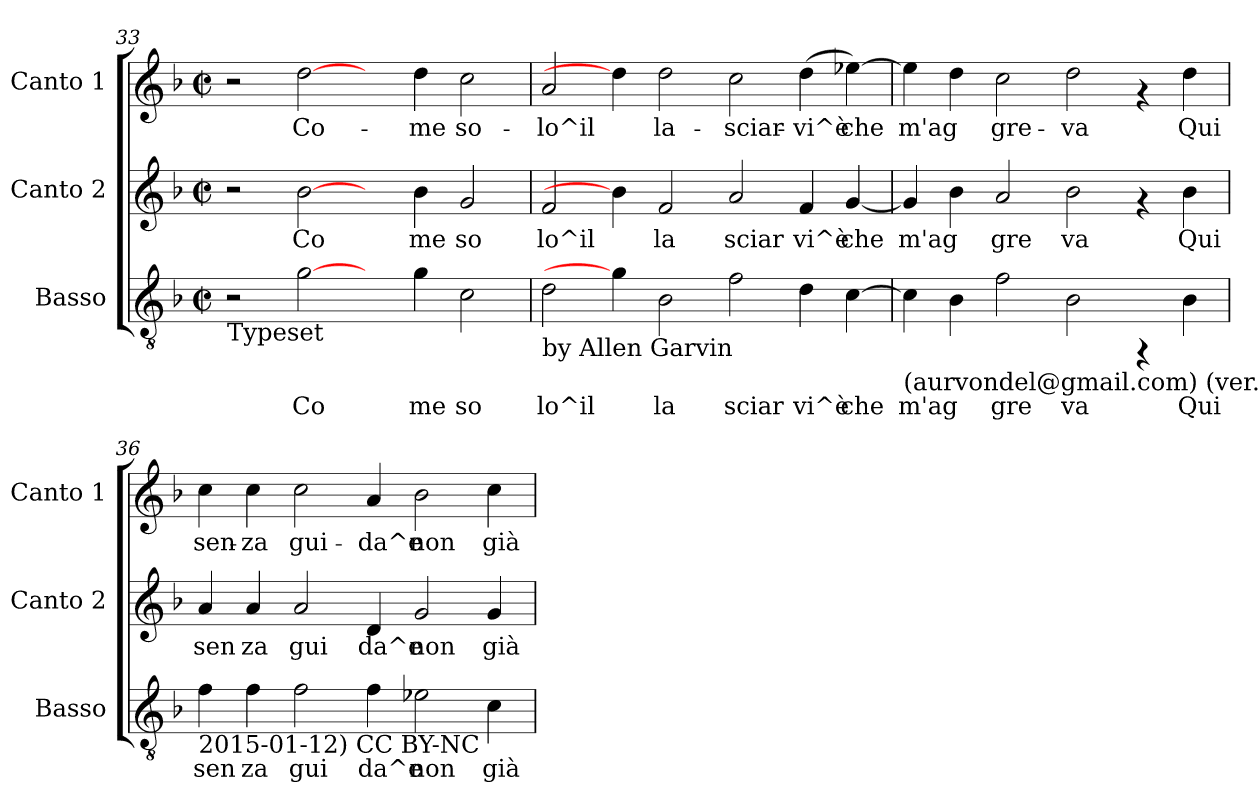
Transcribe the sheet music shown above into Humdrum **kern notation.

**kern	**text	**kern	**text	**kern	**text
*part3	*part3	*part2	*part2	*part1	*part1
*staff3	*staff3	*staff2	*staff2	*staff1	*staff1
*I"Basso	*	*I"Canto 2	*	*I"Canto 1	*
*I'Basso	*	*I'Canto 2	*	*I'Canto 1	*
*clefGv2	*	*clefG2	*	*clefG2	*
*k[b-]	*	*k[b-]	*	*k[b-]	*
*F:	*	*F:	*	*F:	*
*M2/2	*	*M2/2	*	*M2/2	*
*met(c|)	*	*met(c|)	*	*met(c|)	*
=33	=33	=33	=33	=33	=33
!LO:TX:b:t=Typeset	!	!	!	!	!
2r	.	2r	.	2r	.
!	!LO:LY:b:cj	!	!LO:LY:b:cj	!	!LO:LY:b:cj
[2g\	Co	[2b-\	Co	[2dd\	Co-
4ryy	.	4ryy	.	4ryy	.
!	!LO:LY:b:cj	!	!LO:LY:b:cj	!	!LO:LY:b:cj
4g\	me	4b-\	me	4dd\	-me
!	!LO:LY:b:cj	!	!LO:LY:b:cj	!	!LO:LY:b:cj
2c\	so	2g/	so	2cc\	so-
=34	=34	=34	=34	=34	=34
!LO:TX:b:t=by Allen Garvin	!	!	!	!	!
!	!LO:LY:b:cj	!	!LO:LY:b:cj	!	!LO:LY:b:cj
2d\	lo^il	2f/	lo^il	2a/	-lo^il
4g\]	.	4b-\]	.	4dd\]	.
!	!LO:LY:b:cj	!	!LO:LY:b:cj	!	!LO:LY:b:cj
2B-\	la	2f/	la	2dd\	la-
!	!LO:LY:b:cj	!	!LO:LY:b:cj	!	!LO:LY:b:cj
2f\	sciar	2a/	sciar	2cc\	-sciar-
!	!LO:LY:b:cj	!	!LO:LY:b:cj	!	!LO:LY:b:cj
4d\	vi^è	4f/	vi^è	(<4dd\	-vi^è
!	!LO:LY:b:cj	!	!LO:LY:b:cj	!	!LO:LY:b:cj
[>4c\	che	[<4g/	che	[>4ee-X\)	che
=35	=35	=35	=35	=35	=35
!LO:TX:b:t=(aurvondel@gmail.com) (ver.	!	!	!	!	!
!	!LO:LY:b:cj	!	!LO:LY:b:cj	!	!LO:LY:b:cj
4c\]	m'ag	4g/]	m'ag	4ee-\]	m'ag-
!	!LO:LY:b:cj	!	!LO:LY:b:cj	!	!LO:LY:b:cj
4B-\	.	4b-\	.	4dd\	--
!	!LO:LY:b:cj	!	!LO:LY:b:cj	!	!LO:LY:b:cj
2f\	gre	2a/	gre	2cc\	-gre-
!	!LO:LY:b:cj	!	!LO:LY:b:cj	!	!LO:LY:b:cj
2B-\	va	2b-\	va	2dd\	-va
4rFF	.	4rf	.	4rf	.
!	!LO:LY:b:cj	!	!LO:LY:b:cj	!	!LO:LY:b:cj
4B-\	Qui	4b-\	Qui	4dd\	Qui
=36	=36	=36	=36	=36	=36
!LO:TX:b:t=2015-01-12) CC BY-NC	!	!	!	!	!
!	!LO:LY:b:cj	!	!LO:LY:b:cj	!	!LO:LY:a:cj
4f\	sen	4a/	sen	4cc\	sen-
!	!LO:LY:b:cj	!	!LO:LY:b:cj	!	!LO:LY:a:cj
4f\	za	4a/	za	4cc\	-za
!	!LO:LY:b:cj	!	!LO:LY:b:cj	!	!LO:LY:a:cj
2f\	gui	2a/	gui	2cc\	gui-
!	!LO:LY:b:cj	!	!LO:LY:b:cj	!	!LO:LY:a:cj
4f\	da^e	4d/	da^e	4a/	-da^e
!	!LO:LY:b:cj	!	!LO:LY:b:cj	!	!LO:LY:a:cj
2e-X\	non	2g/	non	2b-\	non
!	!LO:LY:b:cj	!	!LO:LY:b:cj	!	!LO:LY:a:cj
4c\	già	4g/	già	4cc\	già
=	=	=	=	=	=
*-	*-	*-	*-	*-	*-
